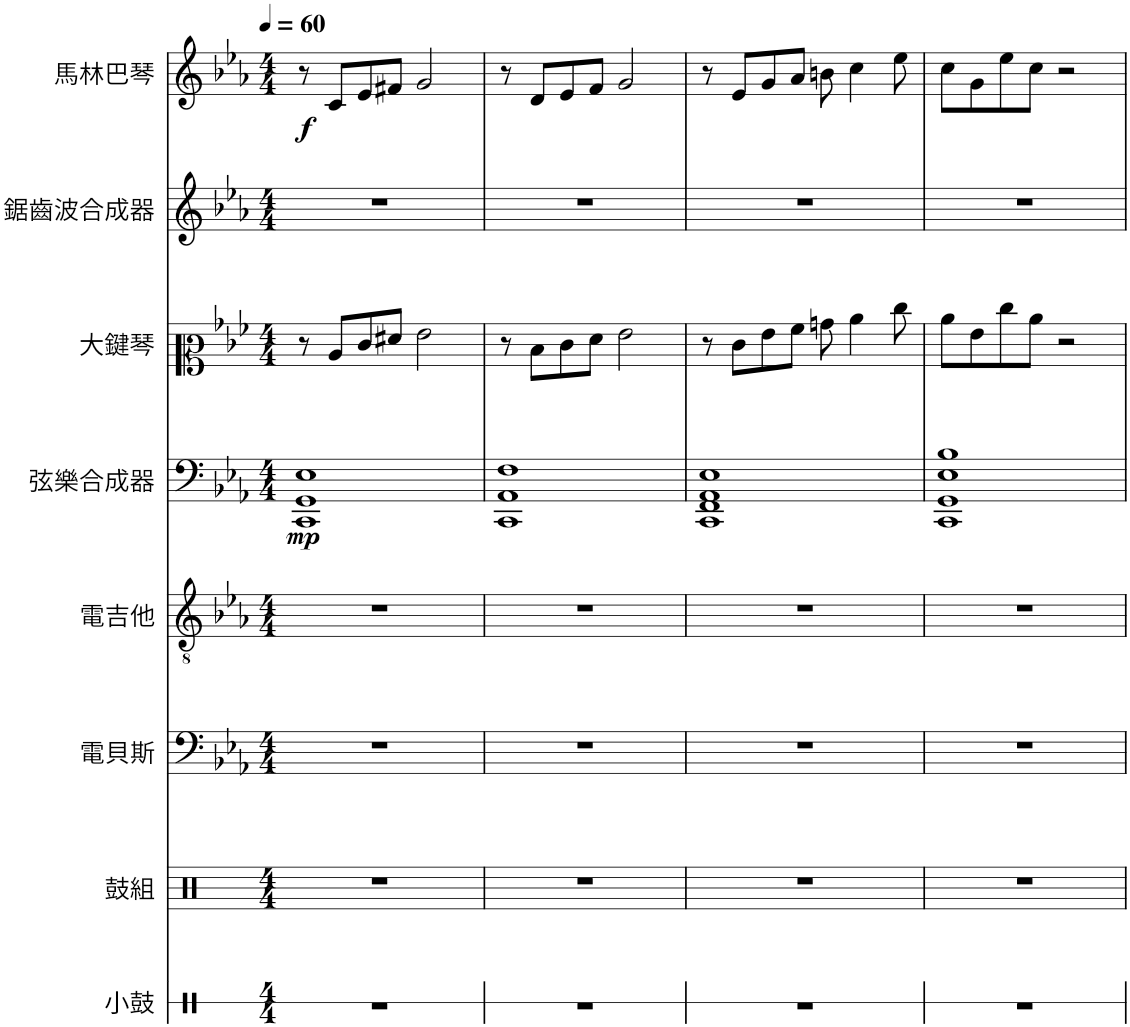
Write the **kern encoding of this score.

**kern	**kern	**kern	**kern	**kern	**dynam	**kern	**kern	**kern	**dynam
*part8	*part7	*part6	*part5	*part4	*part4	*part3	*part2	*part1	*part1
*staff8	*staff7	*staff6	*staff5	*staff4	*staff4	*staff3	*staff2	*staff1	*staff1
*I"小鼓	*I"鼓組	*I"電貝斯	*I"電吉他	*I"弦樂合成器	*	*I"大鍵琴	*I"鋸齒波合成器	*I"馬林巴琴	*
*stria1	*	*	*	*	*	*	*	*	*
*clefX	*clefX	*clefF4	*clefGv2	*clefF4	*	*clefC2	*clefG2	*clefG2	*
*	*	*Trd7c12	*	*	*	*	*	*	*
*k[]	*k[]	*k[b-e-a-]	*k[b-e-a-]	*k[b-e-a-]	*	*k[b-e-a-]	*k[b-e-a-]	*k[b-e-a-]	*
*M4/4	*M4/4	*M4/4	*M4/4	*M4/4	*	*M4/4	*M4/4	*M4/4	*
*MM60	*MM60	*MM60	*MM60	*MM60	*	*MM60	*MM60	*MM60	*
=1	=1	=1	=1	=1	=1	=1	=1	=1	=1
!	!	!	!	!	!LO:DY:b	!	!	!	!LO:DY:b
1r	1r	1r	1r	1CC 1GG 1E-	mp	8r	1r	8r	f
.	.	.	.	.	.	8c/L	.	8c/L	.
.	.	.	.	.	.	8e-/	.	8e-/	.
.	.	.	.	.	.	8f#X/J	.	8f#X/J	.
.	.	.	.	.	.	2g\	.	2g/	.
=2	=2	=2	=2	=2	=2	=2	=2	=2	=2
1r	1r	1r	1r	1CC 1AA- 1F	.	8r	1r	8r	.
.	.	.	.	.	.	8d\L	.	8d/L	.
.	.	.	.	.	.	8e-\	.	8e-/	.
.	.	.	.	.	.	8f\J	.	8f/J	.
.	.	.	.	.	.	2g\	.	2g/	.
=3	=3	=3	=3	=3	=3	=3	=3	=3	=3
1r	1r	1r	1r	1CC 1FF 1AA- 1E-	.	8r	1r	8r	.
.	.	.	.	.	.	8e-\L	.	8e-/L	.
.	.	.	.	.	.	8g\	.	8g/	.
.	.	.	.	.	.	8a-\J	.	8a-/J	.
.	.	.	.	.	.	8bn\	.	8bn\	.
.	.	.	.	.	.	4cc\	.	4cc\	.
.	.	.	.	.	.	8ee-\	.	8ee-\	.
=4	=4	=4	=4	=4	=4	=4	=4	=4	=4
1r	1r	1r	1r	1CC 1GG 1E- 1B-	.	8cc\L	1r	8cc\L	.
.	.	.	.	.	.	8g\	.	8g\	.
.	.	.	.	.	.	8ee-\	.	8ee-\	.
.	.	.	.	.	.	8cc\J	.	8cc\J	.
.	.	.	.	.	.	2r	.	2r	.
=	=	=	=	=	=	=	=	=	=
*-	*-	*-	*-	*-	*-	*-	*-	*-	*-
